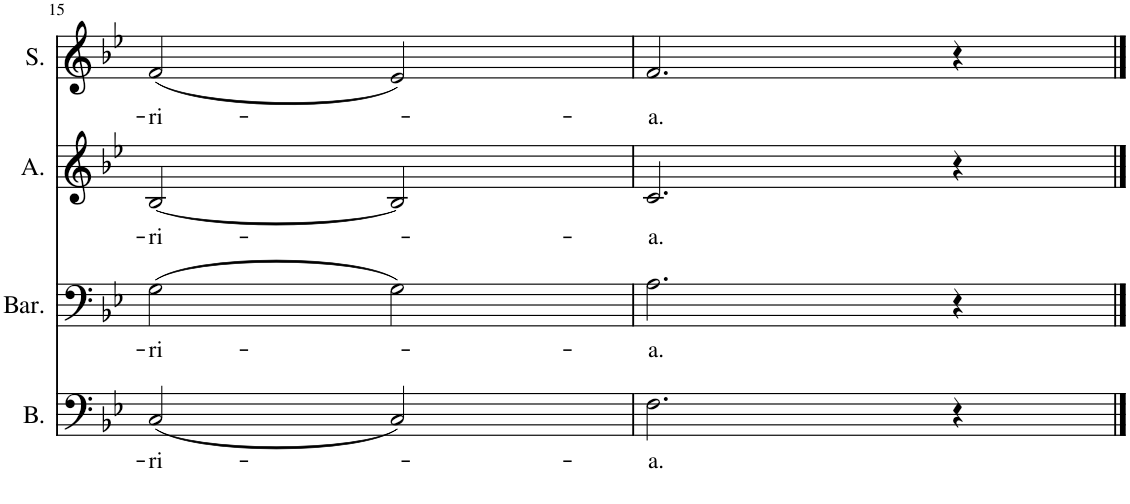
**kern	**text	**kern	**text	**kern	**text	**kern	**text
*part4	*part4	*part3	*part3	*part2	*part2	*part1	*part1
*staff4	*staff4	*staff3	*staff3	*staff2	*staff2	*staff1	*staff1
*I"Bass	*	*I"Baryton	*	*I"Alto	*	*I"Soprano	*
*I'B.	*	*I'Bar.	*	*I'A.	*	*I'S.	*
!!LO:PB:g=z
*clefF4	*	*clefF4	*	*clefG2	*	*clefG2	*
*k[b-e-]	*	*k[b-e-]	*	*k[b-e-]	*	*k[b-e-]	*
*M2/2	*	*M2/2	*	*M2/2	*	*M2/2	*
*met(c|)	*	*met(c|)	*	*met(c|)	*	*met(c|)	*
=15	=15	=15	=15	=15	=15	=15	=15
!	!LO:LY:b	!	!LO:LY:b	!	!LO:LY:b	!	!LO:LY:b
(2C/	-ri-	(2G\	-ri-	[2B-/	-ri-	(2f/	-ri-
2C/)	.	2G\)	.	2B-/]	.	2e-/)	.
=16	=16	=16	=16	=16	=16	=16	=16
!	!LO:LY:b	!	!LO:LY:b	!	!LO:LY:b	!	!LO:LY:b
2.F\	-a.	2.A\	-a.	2.c/	-a.	2.f/	-a.
4r	.	4r	.	4r	.	4r	.
==	==	==	==	==	==	==	==
*-	*-	*-	*-	*-	*-	*-	*-
